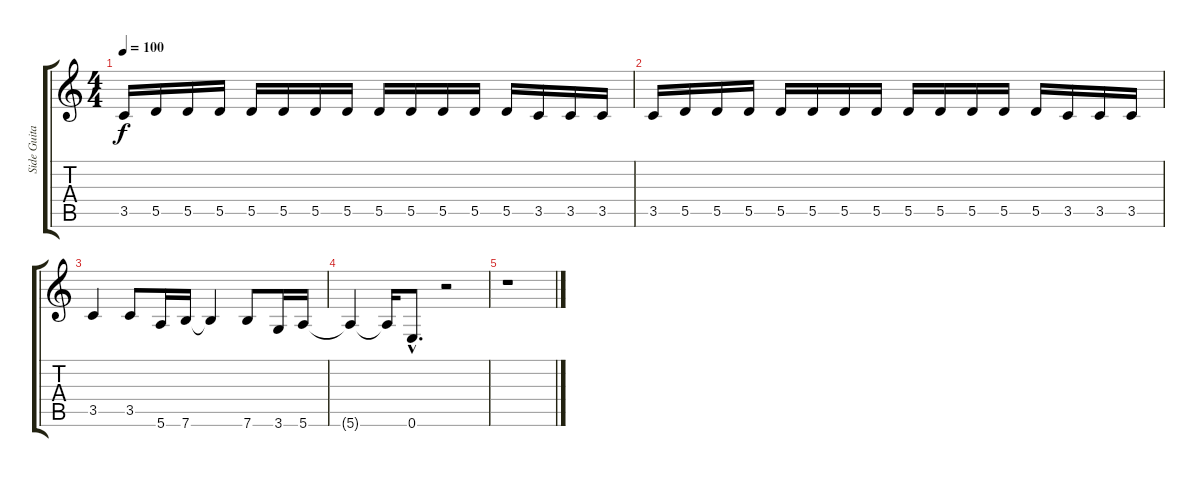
\track ("Side Guitar" "Side Guita") {instrument distortionguitar}
\staff {score tabs}
\tuning (E4 B3 G3 D3 A2 E2) {hide}
\ts (4 4)
\tempo 100
\clef g2
\ks c
3.5.16{dy f} 5.5.16 5.5.16 5.5.16 5.5.16 5.5.16 5.5.16 5.5.16 5.5.16 5.5.16 5.5.16 5.5.16 5.5.16 3.5.16 3.5.16 3.5.16 |
3.5.16 5.5.16 5.5.16 5.5.16 5.5.16 5.5.16 5.5.16 5.5.16 5.5.16 5.5.16 5.5.16 5.5.16 5.5.16 3.5.16 3.5.16 3.5.16 |
3.5.4 3.5.8 5.6.16 7.6.16 7.6{t}.4 7.6.8 3.6.16 5.6.16 |
5.6{t}.4 5.6{t}.16 0.6{hac}.8{d} r.2 |
r.1
